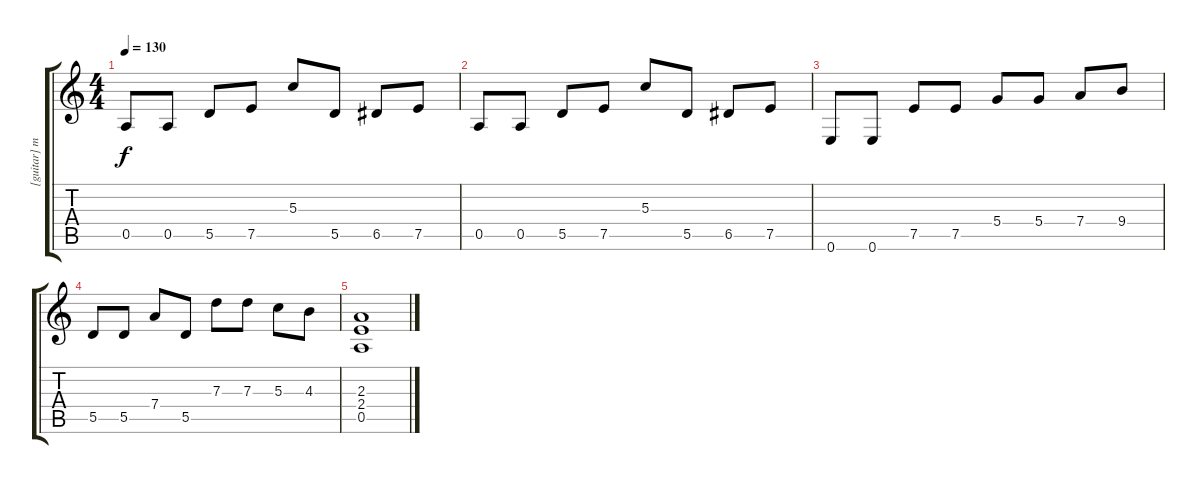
\track ("[guitar] matt - doubled" "[guitar] m") {instrument distortionguitar}
\staff {score tabs}
\tuning (E4 B3 G3 D3 A2 E2) {hide}
\ts (4 4)
\tempo 130
\clef g2
\ks c
0.5.8{dy f} 0.5.8 5.5.8 7.5.8 5.3.8 5.5.8 6.5.8 7.5.8 |
0.5.8 0.5.8 5.5.8 7.5.8 5.3.8 5.5.8 6.5.8 7.5.8 |
0.6.8 0.6.8 7.5.8 7.5.8 5.4.8 5.4.8 7.4.8 9.4.8 |
5.5.8 5.5.8 7.4.8 5.5.8 7.3.8 7.3.8 5.3.8 4.3.8 |
(2.3 2.4 0.5).1
